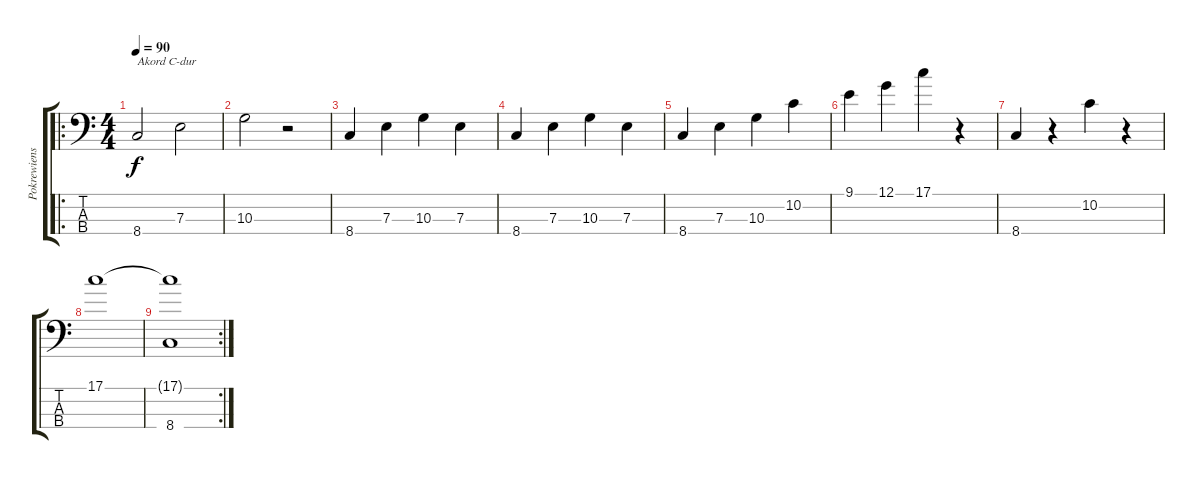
\track ("Pokrewienstwa skal" "Pokrewiens") {instrument acousticbass}
\staff {score tabs}
\tuning (G2 D2 A1 E1) {hide}
\ro
\ts (4 4)
\tempo 90
\clef f4
\ks c
8.4.2{txt "Akord C-dur" dy f} 7.3.2 |
10.3.2 r.2 |
8.4.4 7.3.4 10.3.4 7.3.4 |
8.4.4 7.3.4 10.3.4 7.3.4 |
8.4.4 7.3.4 10.3.4 10.2.4 |
9.1.4 12.1.4 17.1.4 r.4 |
8.4.4 r.4 10.2.4 r.4 |
17.1.1 |
\rc 2
(17.1{t} 8.4).1
